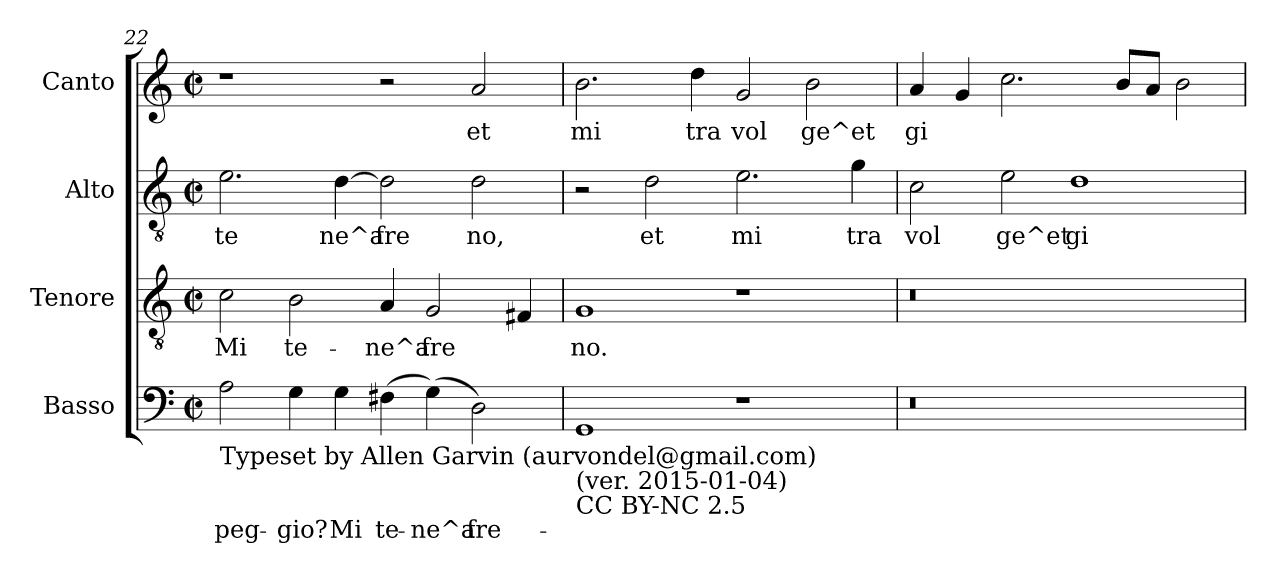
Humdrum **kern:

**kern	**text	**kern	**text	**kern	**text	**kern	**text
*part4	*part4	*part3	*part3	*part2	*part2	*part1	*part1
*staff4	*staff4	*staff3	*staff3	*staff2	*staff2	*staff1	*staff1
*I"Basso	*	*I"Tenore	*	*I"Alto	*	*I"Canto	*
*I'Basso	*	*I'Tenore	*	*I'Alto	*	*I'Canto	*
*clefF4	*	*clefGv2	*	*clefGv2	*	*clefG2	*
*k[]	*	*k[]	*	*k[]	*	*k[]	*
*C:	*	*C:	*	*C:	*	*C:	*
*M2/2	*	*M2/2	*	*M2/2	*	*M2/2	*
*met(c|)	*	*met(c|)	*	*met(c|)	*	*met(c|)	*
=22	=22	=22	=22	=22	=22	=22	=22
!LO:TX:b:t=Typeset by Allen Garvin (aurvondel@gmail.com)	!	!	!	!	!	!	!
!	!LO:LY:b:cj	!	!LO:LY:b:cj	!	!LO:LY:b:cj	!	!
2A\	peg-	2c\	Mi	2.e\	te	1r	.
!	!LO:LY:b:cj	!	!LO:LY:b:cj	!	!	!	!
4G\	-gio?	2B\	te-	.	.	.	.
!	!LO:LY:b:cj	!	!	!	!LO:LY:b:cj	!	!
4G\	Mi	.	.	[<4d\	ne^a	.	.
!	!LO:LY:b:cj	!	!LO:LY:b:cj	!	!LO:LY:b:cj	!	!
(>4F#X\	te-	4A/	-ne^a	2d\]	fre	2r	.
!	!LO:LY:b:cj	!	!LO:LY:b:cj	!	!	!	!
(<4G\)	-ne^a	2G/	fre-	.	.	.	.
!	!LO:LY:b:cj	!	!	!	!LO:LY:b:cj	!	!LO:LY:b:cj
2D\)	fre-	.	.	2d\	no,	2a/	et
!	!	!	!LO:LY:b:cj	!	!	!	!
.	.	4F#/	--	.	.	.	.
=23	=23	=23	=23	=23	=23	=23	=23
!LO:TX:b:t=(ver. 2015-01-04)	!	!	!	!	!	!	!
!LO:TX:b:t=CC BY-NC 2.5	!	!	!	!	!	!	!
!	!	!	!LO:LY:b:cj	!	!	!	!LO:LY:b:cj
1GG	.	1G	-no.	2r	.	2.b\	mi
!	!	!	!	!	!LO:LY:b:cj	!	!
.	.	.	.	2d\	et	.	.
!	!	!	!	!	!	!	!LO:LY:b:cj
.	.	.	.	.	.	4dd\	tra
!	!	!	!	!	!LO:LY:b:cj	!	!LO:LY:b:cj
1r	.	1r	.	2.e\	mi	2g/	vol
!	!	!	!	!	!	!	!LO:LY:b:cj
.	.	.	.	.	.	2b\	ge^et
!	!	!	!	!	!LO:LY:b:cj	!	!
.	.	.	.	4g\	tra	.	.
=24	=24	=24	=24	=24	=24	=24	=24
!	!	!	!	!	!LO:LY:b:cj	!	!LO:LY:b:cj
0r	.	0r	.	2c\	vol	4a/	gi
!	!	!	!	!	!	!	!LO:LY:b:cj
.	.	.	.	.	.	4g/	.
!	!	!	!	!	!LO:LY:b:cj	!	!LO:LY:b:cj
.	.	.	.	2e\	ge^et	2.cc\	.
!	!	!	!	!	!LO:LY:b:cj	!	!
.	.	.	.	1d	gi	.	.
!	!	!	!	!	!	!	!LO:LY:b:cj
.	.	.	.	.	.	8b/L	.
!	!	!	!	!	!	!	!LO:LY:b:cj
.	.	.	.	.	.	8a/J	.
!	!	!	!	!	!	!	!LO:LY:b:cj
.	.	.	.	.	.	2b\	.
=	=	=	=	=	=	=	=
*-	*-	*-	*-	*-	*-	*-	*-
